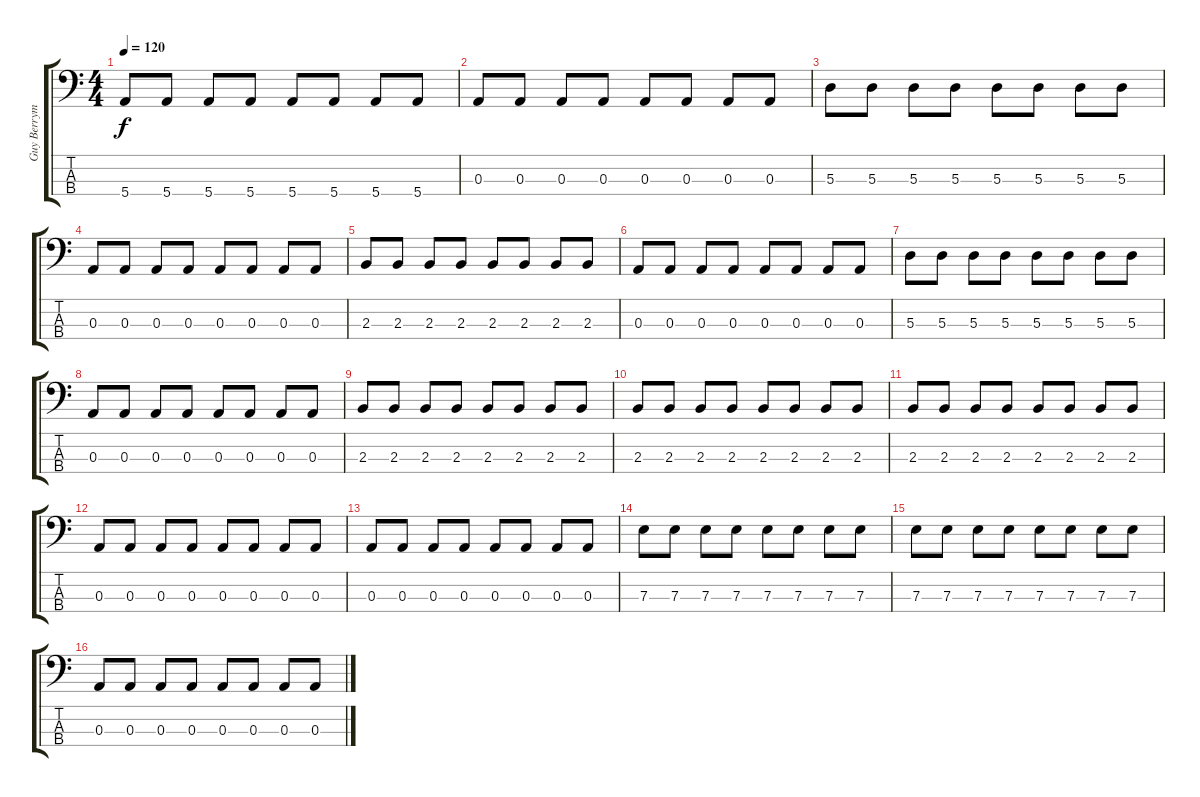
\track ("Guy Berryman" "Guy Berrym") {instrument electricbassfinger}
\staff {score tabs}
\tuning (G2 D2 A1 E1) {hide}
\ts (4 4)
\tempo 120
\clef f4
\ks c
5.4.8{dy f} 5.4.8 5.4.8 5.4.8 5.4.8 5.4.8 5.4.8 5.4.8 |
0.3.8 0.3.8 0.3.8 0.3.8 0.3.8 0.3.8 0.3.8 0.3.8 |
5.3.8 5.3.8 5.3.8 5.3.8 5.3.8 5.3.8 5.3.8 5.3.8 |
0.3.8 0.3.8 0.3.8 0.3.8 0.3.8 0.3.8 0.3.8 0.3.8 |
2.3.8 2.3.8 2.3.8 2.3.8 2.3.8 2.3.8 2.3.8 2.3.8 |
0.3.8 0.3.8 0.3.8 0.3.8 0.3.8 0.3.8 0.3.8 0.3.8 |
5.3.8 5.3.8 5.3.8 5.3.8 5.3.8 5.3.8 5.3.8 5.3.8 |
0.3.8 0.3.8 0.3.8 0.3.8 0.3.8 0.3.8 0.3.8 0.3.8 |
2.3.8 2.3.8 2.3.8 2.3.8 2.3.8 2.3.8 2.3.8 2.3.8 |
2.3.8 2.3.8 2.3.8 2.3.8 2.3.8 2.3.8 2.3.8 2.3.8 |
2.3.8 2.3.8 2.3.8 2.3.8 2.3.8 2.3.8 2.3.8 2.3.8 |
0.3.8 0.3.8 0.3.8 0.3.8 0.3.8 0.3.8 0.3.8 0.3.8 |
0.3.8 0.3.8 0.3.8 0.3.8 0.3.8 0.3.8 0.3.8 0.3.8 |
7.3.8 7.3.8 7.3.8 7.3.8 7.3.8 7.3.8 7.3.8 7.3.8 |
7.3.8 7.3.8 7.3.8 7.3.8 7.3.8 7.3.8 7.3.8 7.3.8 |
0.3.8 0.3.8 0.3.8 0.3.8 0.3.8 0.3.8 0.3.8 0.3.8
